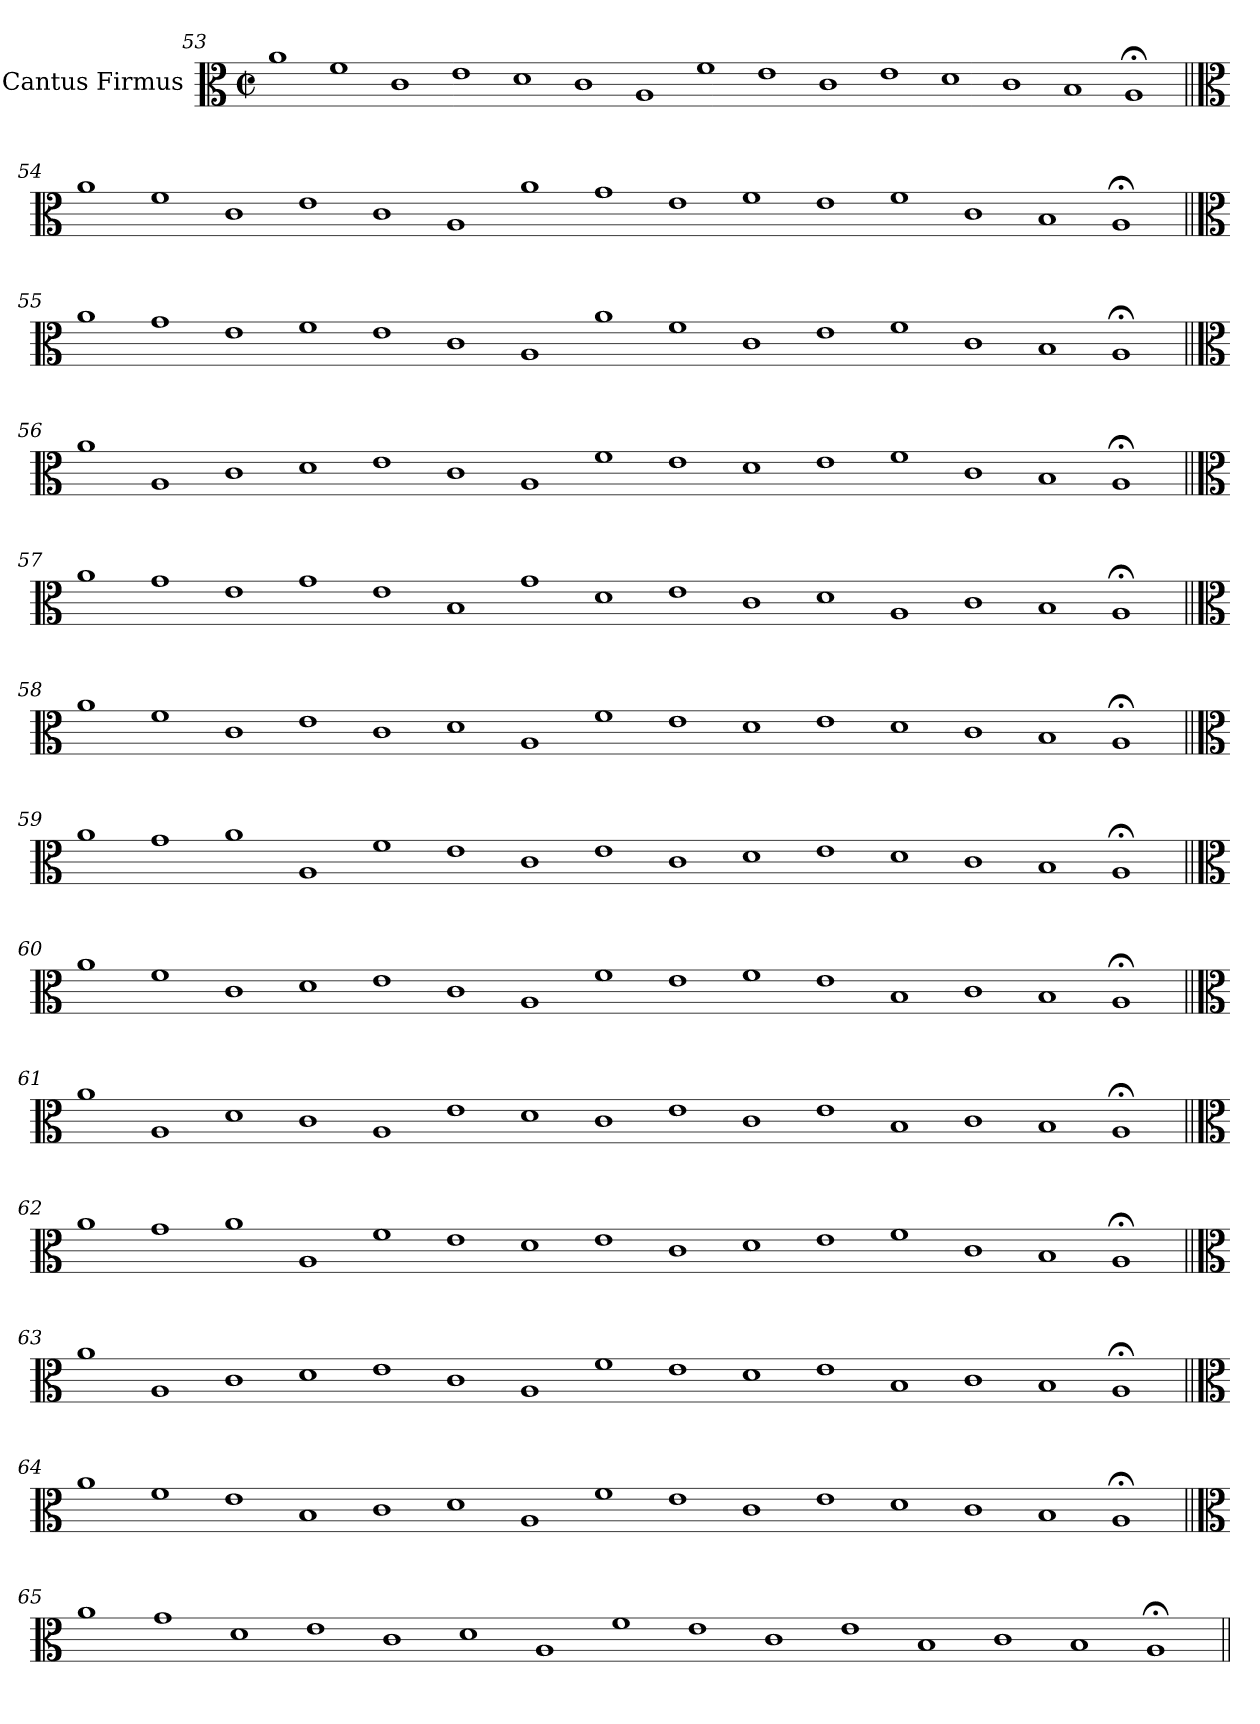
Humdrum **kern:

**kern
*part1
*staff1
*I"Cantus Firmus
*I'cf
!!LO:LB:g=z
*clefC3
*k[]
*M2/2
*met(c|)
=53
1a
1f
1c
1e
1d
1c
1A
1f
1e
1c
1e
1d
1c
1B
1A;<
!!LO:LB:g=z
=54||
*clefC3
1a
1f
1c
1e
1c
1A
1a
1g
1e
1f
1e
1f
1c
1B
1A;<
!!LO:LB:g=z
=55||
*clefC3
1a
1g
1e
1f
1e
1c
1A
1a
1f
1c
1e
1f
1c
1B
1A;<
!!LO:LB:g=z
=56||
*clefC3
1a
1A
1c
1d
1e
1c
1A
1f
1e
1d
1e
1f
1c
1B
1A;<
!!LO:LB:g=z
=57||
*clefC3
1a
1g
1e
1g
1e
1B
1g
1d
1e
1c
1d
1A
1c
1B
1A;<
!!LO:LB:g=z
=58||
*clefC3
1a
1f
1c
1e
1c
1d
1A
1f
1e
1d
1e
1d
1c
1B
1A;<
!!LO:LB:g=z
=59||
*clefC3
1a
1g
1a
1A
1f
1e
1c
1e
1c
1d
1e
1d
1c
1B
1A;<
!!LO:LB:g=z
=60||
*clefC3
1a
1f
1c
1d
1e
1c
1A
1f
1e
1f
1e
1B
1c
1B
1A;<
!!LO:LB:g=z
=61||
*clefC3
1a
1A
1d
1c
1A
1e
1d
1c
1e
1c
1e
1B
1c
1B
1A;<
!!LO:LB:g=z
=62||
*clefC3
1a
1g
1a
1A
1f
1e
1d
1e
1c
1d
1e
1f
1c
1B
1A;<
!!LO:LB:g=z
=63||
*clefC3
1a
1A
1c
1d
1e
1c
1A
1f
1e
1d
1e
1B
1c
1B
1A;<
!!LO:LB:g=z
=64||
*clefC3
1a
1f
1e
1B
1c
1d
1A
1f
1e
1c
1e
1d
1c
1B
1A;<
!!LO:LB:g=z
=65||
*clefC3
1a
1g
1d
1e
1c
1d
1A
1f
1e
1c
1e
1B
1c
1B
1A;<
=||
*-
